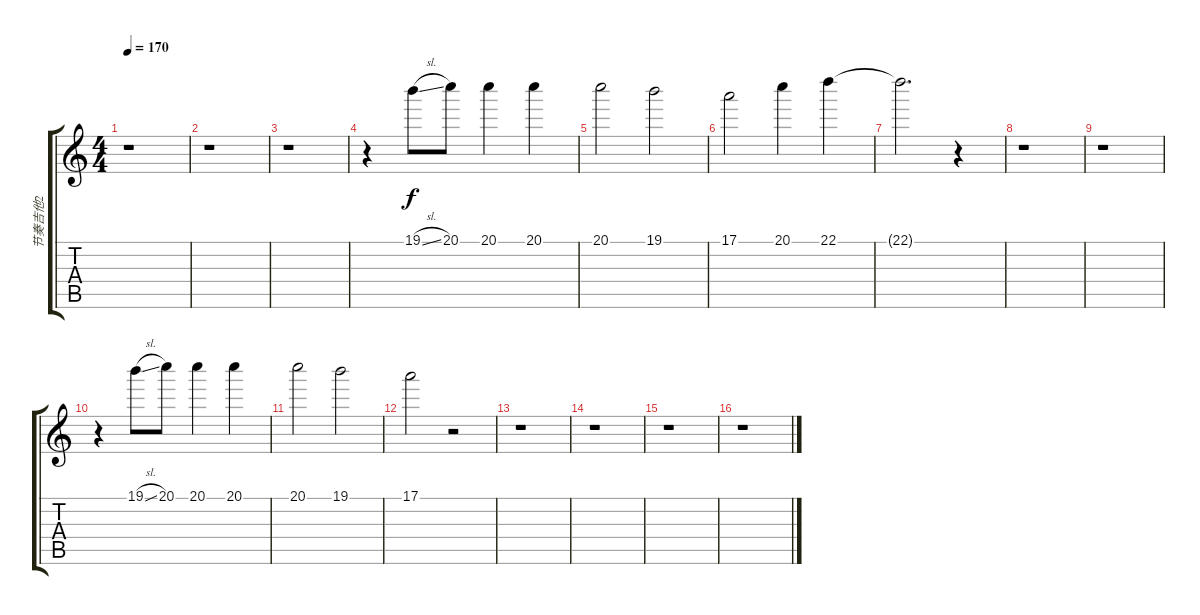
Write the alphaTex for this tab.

\track ("节奏吉他2" "节奏吉他2") {instrument overdrivenguitar}
\staff {score tabs}
\tuning (E4 B3 G3 D3 A2 E2) {hide}
\ts (4 4)
\tempo 170
\clef g2
\ks c
r.1{dy f} |
r.1 |
r.1 |
r.4 19.1{sl}.8 20.1.8 20.1.4 20.1.4 |
20.1.2 19.1.2 |
17.1.2 20.1.4 22.1.4 |
22.1{t}.2{d} r.4 |
r.1 |
r.1 |
r.4 19.1{sl}.8 20.1.8 20.1.4 20.1.4 |
20.1.2 19.1.2 |
17.1.2 r.2 |
r.1 |
r.1 |
r.1 |
r.1
